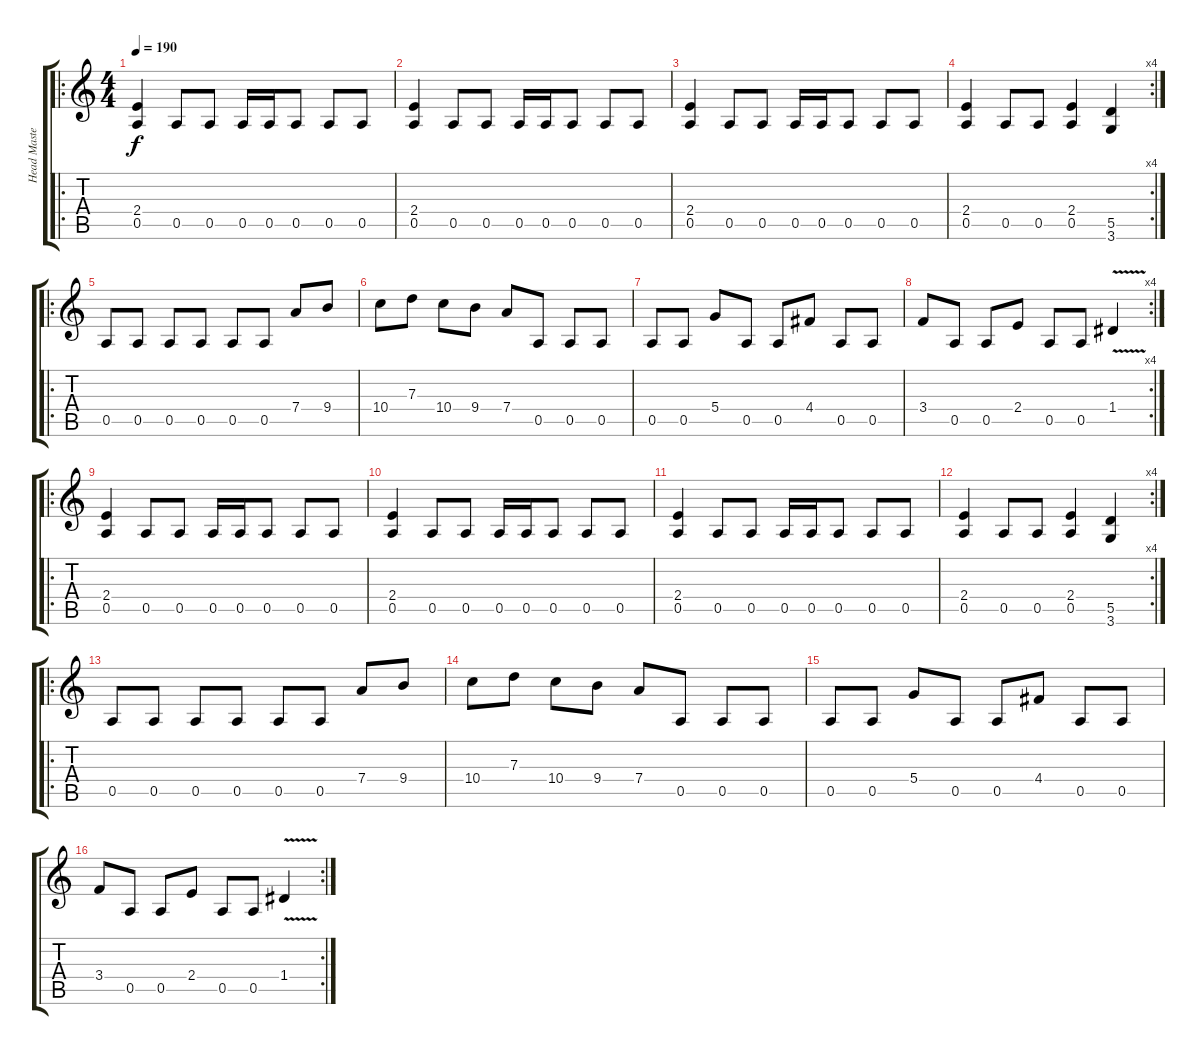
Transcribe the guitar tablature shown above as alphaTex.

\track ("Head Master" "Head Maste") {instrument distortionguitar}
\staff {score tabs}
\tuning (E4 B3 G3 D3 A2 E2) {hide}
\ro
\ts (4 4)
\tempo 190
\clef g2
\ks c
(2.4 0.5).4{dy f} 0.5.8 0.5.8 0.5.16 0.5.16 0.5.8 0.5.8 0.5.8 |
(2.4 0.5).4 0.5.8 0.5.8 0.5.16 0.5.16 0.5.8 0.5.8 0.5.8 |
(2.4 0.5).4 0.5.8 0.5.8 0.5.16 0.5.16 0.5.8 0.5.8 0.5.8 |
\rc 4
(2.4 0.5).4 0.5.8 0.5.8 (2.4 0.5).4 (5.5 3.6).4 |
\ro
0.5.8 0.5.8 0.5.8 0.5.8 0.5.8 0.5.8 7.4.8 9.4.8 |
10.4.8 7.3.8 10.4.8 9.4.8 7.4.8 0.5.8 0.5.8 0.5.8 |
0.5.8 0.5.8 5.4.8 0.5.8 0.5.8 4.4.8 0.5.8 0.5.8 |
\rc 4
3.4.8 0.5.8 0.5.8 2.4.8 0.5.8 0.5.8 1.4{v}.4 |
\ro
(2.4 0.5).4 0.5.8 0.5.8 0.5.16 0.5.16 0.5.8 0.5.8 0.5.8 |
(2.4 0.5).4 0.5.8 0.5.8 0.5.16 0.5.16 0.5.8 0.5.8 0.5.8 |
(2.4 0.5).4 0.5.8 0.5.8 0.5.16 0.5.16 0.5.8 0.5.8 0.5.8 |
\rc 4
(2.4 0.5).4 0.5.8 0.5.8 (2.4 0.5).4 (5.5 3.6).4 |
\ro
0.5.8 0.5.8 0.5.8 0.5.8 0.5.8 0.5.8 7.4.8 9.4.8 |
10.4.8 7.3.8 10.4.8 9.4.8 7.4.8 0.5.8 0.5.8 0.5.8 |
0.5.8 0.5.8 5.4.8 0.5.8 0.5.8 4.4.8 0.5.8 0.5.8 |
\rc 2
3.4.8 0.5.8 0.5.8 2.4.8 0.5.8 0.5.8 1.4{v}.4
